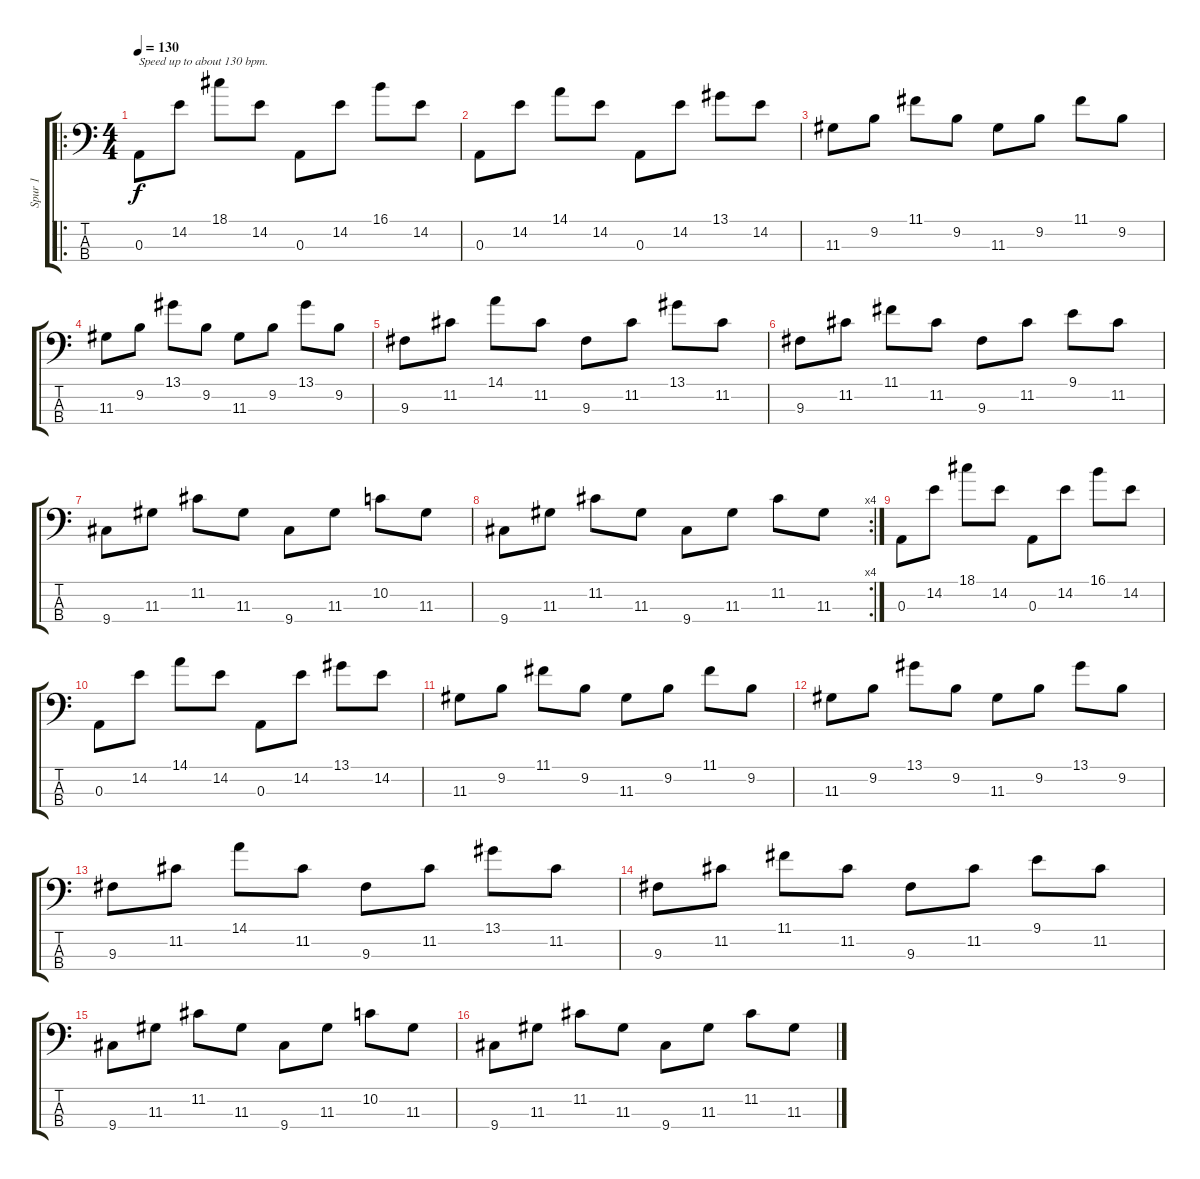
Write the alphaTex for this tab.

\track ("Spur 1" "Spur 1") {instrument electricbassfinger}
\staff {score tabs}
\tuning (G2 D2 A1 E1) {hide}
\ro
\ts (4 4)
\tempo 130
\clef f4
\ks c
0.3.8{txt "Speed up to about 130 bpm. " dy f instrument electricbassfinger} 14.2.8 18.1.8 14.2.8 0.3.8 14.2.8 16.1.8 14.2.8 |
0.3.8 14.2.8 14.1.8 14.2.8 0.3.8 14.2.8 13.1.8 14.2.8 |
11.3.8 9.2.8 11.1.8 9.2.8 11.3.8 9.2.8 11.1.8 9.2.8 |
11.3.8 9.2.8 13.1.8 9.2.8 11.3.8 9.2.8 13.1.8 9.2.8 |
9.3.8 11.2.8 14.1.8 11.2.8 9.3.8 11.2.8 13.1.8 11.2.8 |
9.3.8 11.2.8 11.1.8 11.2.8 9.3.8 11.2.8 9.1.8 11.2.8 |
9.4.8 11.3.8 11.2.8 11.3.8 9.4.8 11.3.8 10.2.8 11.3.8 |
\rc 4
9.4.8 11.3.8 11.2.8 11.3.8 9.4.8 11.3.8 11.2.8 11.3.8 |
0.3.8 14.2.8 18.1.8 14.2.8 0.3.8 14.2.8 16.1.8 14.2.8 |
0.3.8 14.2.8 14.1.8 14.2.8 0.3.8 14.2.8 13.1.8 14.2.8 |
11.3.8 9.2.8 11.1.8 9.2.8 11.3.8 9.2.8 11.1.8 9.2.8 |
11.3.8 9.2.8 13.1.8 9.2.8 11.3.8 9.2.8 13.1.8 9.2.8 |
9.3.8 11.2.8 14.1.8 11.2.8 9.3.8 11.2.8 13.1.8 11.2.8 |
9.3.8 11.2.8 11.1.8 11.2.8 9.3.8 11.2.8 9.1.8 11.2.8 |
9.4.8 11.3.8 11.2.8 11.3.8 9.4.8 11.3.8 10.2.8 11.3.8 |
9.4.8 11.3.8 11.2.8 11.3.8 9.4.8 11.3.8 11.2.8 11.3.8
